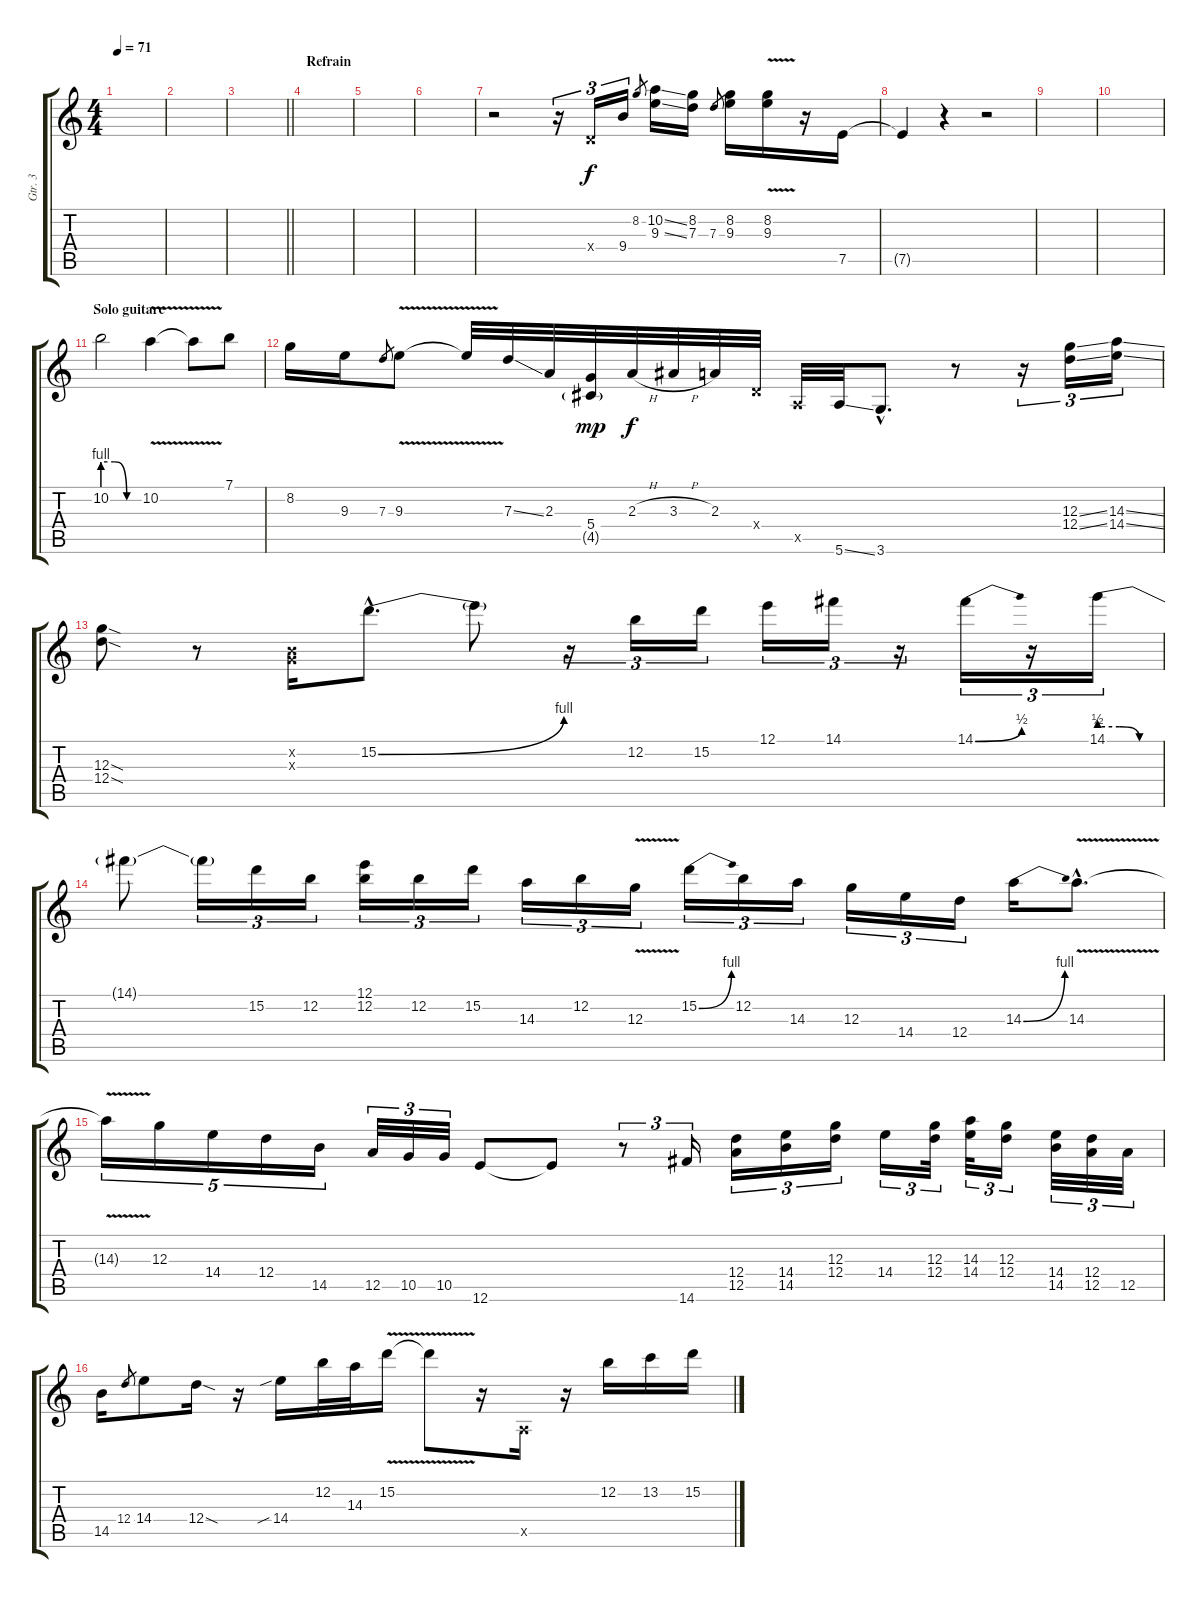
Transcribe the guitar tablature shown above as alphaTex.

\track ("Gtr. 3" "Gtr. 3") {instrument overdrivenguitar}
\staff {score tabs}
\tuning (E4 B3 G3 D3 A2 E2) {hide}
\ts (4 4)
\tempo 71
\clef g2
\ks c
|
|
\barLineRight lightlight
|
\section ("" "Refrain")
|
|
|
r.2 r.16{tu (3 2)} 0.4{x}.16{tu (3 2)} 9.4.16{tu (3 2)} 8.2.8{gr} (10.2{ss} 9.3{ss}).16 (8.2 7.3).16 7.3.8{gr} (8.2 9.3).16 (8.2{v} 9.3).16 r.16 7.5.16 |
7.5{t}.4 r.4 r.2 |
|
|
\section ("" "Solo guitare")
10.2{be (custom 0 4 20 4 40 0 60 0)}.2 10.2{v}.4 10.2{t}.8 7.1.8 |
8.2.16 9.3.16 7.3.8{gr} 9.3{v}.8 9.3{t}.32 7.3{ss}.32 2.3.32 (5.4 4.5{g}).32{dy mp} 2.3{h}.32{dy f} 3.3{h}.32 2.3.32 0.4{x}.32 0.5{x}.32 5.6{ss}.32 3.6{hac}.8{d} r.8 r.16{tu (3 2)} (12.3{ss} 12.4{ss}).16{tu (3 2)} (14.3{ss} 14.4{ss}).16{tu (3 2)} |
(12.3{sod} 12.4{sod}).8 r.8 (0.2{x} 0.3{x}).16 15.2{be (bend 0 0 60 4) hac}.8{d} 15.2{t}.8 r.16{tu (3 2)} 12.2.16{tu (3 2)} 15.2.16{tu (3 2)} 12.1.16{tu (3 2)} 14.1.16{tu (3 2)} r.16{tu (3 2)} 14.1{be (bend 0 0 60 2)}.16{tu (3 2)} r.16{tu (3 2)} 14.1{be (custom 0 2 20 2 40 0 60 0)}.16{tu (3 2)} |
14.1{t}.8 14.1{t}.16{tu (3 2)} 15.2.16{tu (3 2)} 12.2.16{tu (3 2)} (12.1 12.2).16{tu (3 2)} 12.2.16{tu (3 2)} 15.2.16{tu (3 2)} 14.3.16{tu (3 2)} 12.2.16{tu (3 2)} 12.3{v}.16{tu (3 2)} 15.2{be (bend 0 0 60 4)}.16{tu (3 2)} 12.2.16{tu (3 2)} 14.3.16{tu (3 2)} 12.3.16{tu (3 2)} 14.4.16{tu (3 2)} 12.4.16{tu (3 2)} 14.3{be (bend 0 0 60 4)}.16 14.3{v hac}.8{d} |
14.3{t}.16{tu (5 4)} 12.3.16{tu (5 4)} 14.4.16{tu (5 4)} 12.4.16{tu (5 4)} 14.5.16{tu (5 4)} 12.5.32{tu (3 2)} 10.5.32{tu (3 2)} 10.5.32{tu (3 2)} 12.6.8 12.6{t}.8 r.8{tu (3 2)} 14.6.16{tu (3 2)} (12.4 12.5).16{tu (3 2)} (14.4 14.5).16{tu (3 2)} (12.3 12.4).16{tu (3 2)} 14.4.16{tu (3 2)} (12.3 12.4).32{tu (3 2)} (14.3 14.4).32{tu (3 2)} (12.3 12.4).16{tu (3 2)} (14.4 14.5).32{tu (3 2)} (12.4 12.5).32{tu (3 2)} 12.5.32{tu (3 2)} |
14.5.16 12.4.8{gr} 14.4.8 12.4{sod}.16 r.16 14.4{sib}.16 12.2.32 14.3.32 15.2{v}.16 15.2{t}.8 r.16 0.5{x}.16 r.16 12.2.16 13.2.16 15.2.16
